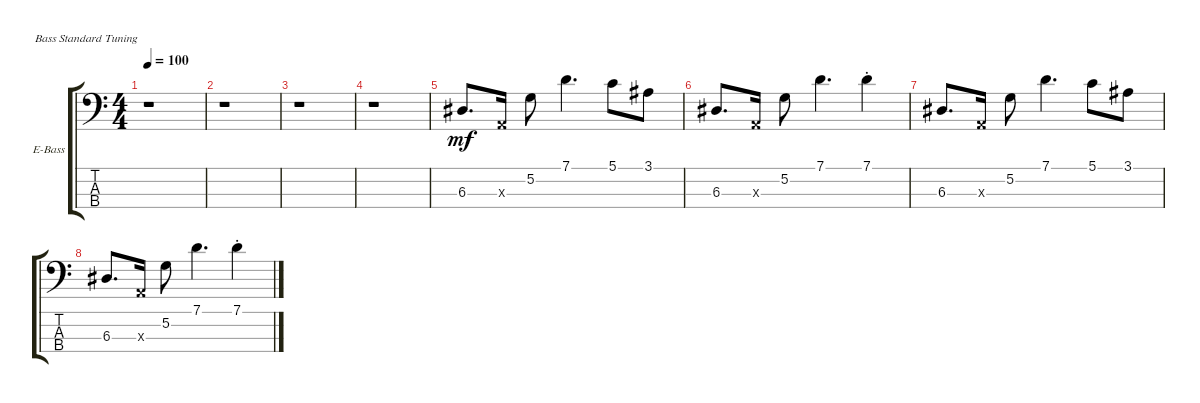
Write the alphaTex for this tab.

\defaultSystemsLayout 4
\bracketExtendMode groupsimilarinstruments
\firstSystemTrackNameOrientation horizontal
\otherSystemsTrackNameOrientation horizontal
\track ("Electric Bass" "E-Bass") {instrument electricbassfinger}
\staff {score tabs}
\tuning (G2 D2 A1 E1)
\ts (4 4)
\tempo 100
\clef f4
\ks c
r.1{dy mf instrument electricbassfinger} |
r.1 |
r.1 |
r.1 |
6.3.8{d} 0.3{x}.16 5.2.8 7.1.4{d} 5.1.8 3.1.8 |
6.3.8{d} 0.3{x}.16 5.2.8 7.1.4{d} 7.1{st}.4 |
6.3.8{d} 0.3{x}.16 5.2.8 7.1.4{d} 5.1.8 3.1.8 |
6.3.8{d} 0.3{x}.16 5.2.8 7.1.4{d} 7.1{st}.4
